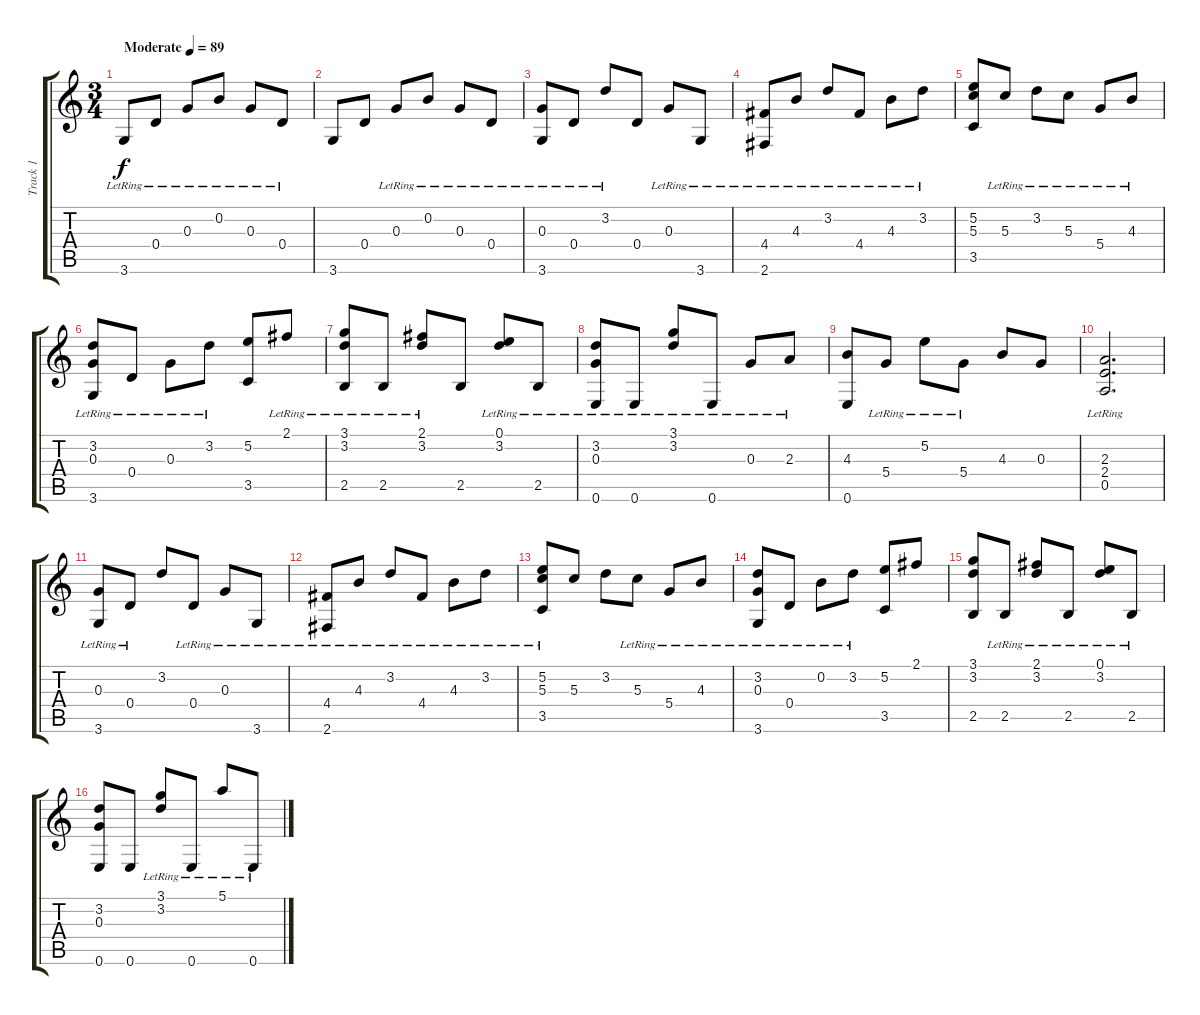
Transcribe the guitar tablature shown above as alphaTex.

\track ("Track 1" "Track 1") {instrument acousticguitarnylon}
\staff {score tabs}
\tuning (E4 B3 G3 D3 A2 E2) {hide}
\ts (3 4)
\tempo (89 "Moderate")
\clef g2
\ks c
3.6{lr}.8{dy f instrument acousticguitarnylon} 0.4{lr}.8 0.3{lr}.8 0.2{lr}.8 0.3{lr}.8 0.4{lr}.8 |
3.6.8 0.4.8 0.3{lr}.8 0.2{lr}.8 0.3{lr}.8 0.4{lr}.8 |
(0.3{lr} 3.6{lr}).8 0.4{lr}.8 3.2{lr}.8 0.4.8 0.3{lr}.8 3.6{lr}.8 |
(4.4{lr} 2.6{lr}).8 4.3{lr}.8 3.2{lr}.8 4.4{lr}.8 4.3{lr}.8 3.2{lr}.8 |
(5.2 5.3 3.5).8 5.3{lr}.8 3.2{lr}.8 5.3{lr}.8 5.4{lr}.8 4.3{lr}.8 |
(3.2{lr} 0.3{lr} 3.6{lr}).8 0.4{lr}.8 0.3{lr}.8 3.2{lr}.8 (5.2 3.5).8 2.1{lr}.8 |
(3.1{lr} 3.2{lr} 2.5{lr}).8 2.5{lr}.8 (2.1{lr} 3.2{lr}).8 2.5.8 (0.1{lr} 3.2{lr}).8 2.5{lr}.8 |
(3.2{lr} 0.3{lr} 0.6{lr}).8 0.6{lr}.8 (3.1{lr} 3.2{lr}).8 0.6{lr}.8 0.3{lr}.8 2.3{lr}.8 |
(4.3 0.6).8 5.4{lr}.8 5.2{lr}.8 5.4{lr}.8 4.3.8 0.3.8 |
(2.3 2.4{lr} 0.5{lr}).2{d} |
(0.3{lr} 3.6{lr}).8 0.4{lr}.8 3.2.8 0.4{lr}.8 0.3{lr}.8 3.6{lr}.8 |
(4.4{lr} 2.6{lr}).8 4.3{lr}.8 3.2{lr}.8 4.4{lr}.8 4.3{lr}.8 3.2{lr}.8 |
(5.2{lr} 5.3{lr} 3.5{lr}).8 5.3.8 3.2.8 5.3{lr}.8 5.4{lr}.8 4.3{lr}.8 |
(3.2{lr} 0.3{lr} 3.6{lr}).8 0.4{lr}.8 0.2{lr}.8 3.2{lr}.8 (5.2 3.5).8 2.1.8 |
(3.1 3.2 2.5).8 2.5{lr}.8 (2.1{lr} 3.2{lr}).8 2.5{lr}.8 (0.1{lr} 3.2{lr}).8 2.5{lr}.8 |
(3.2 0.3 0.6).8 0.6.8 (3.1{lr} 3.2{lr}).8 0.6{lr}.8 5.1{lr}.8 0.6{lr}.8
